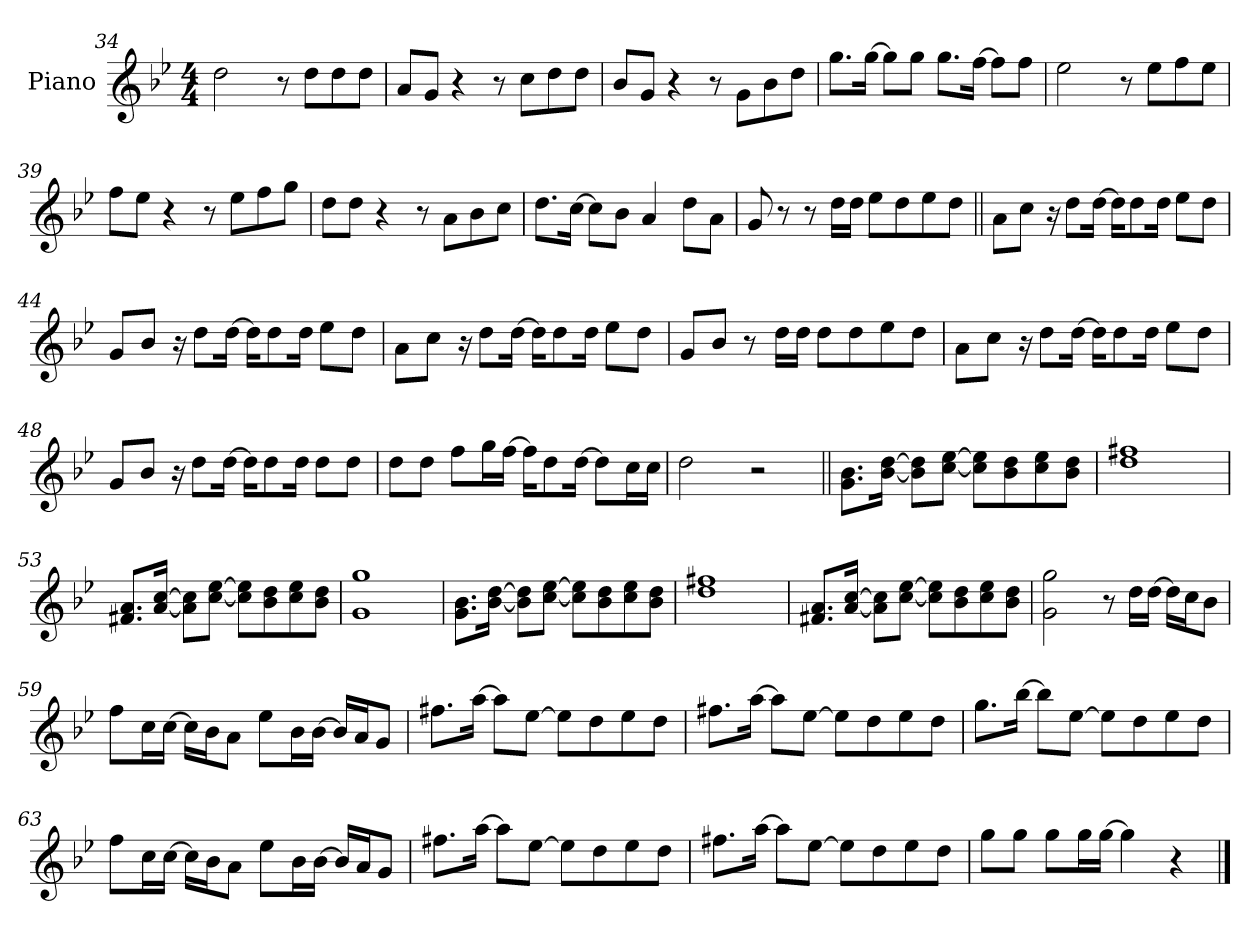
**kern
*part1
*staff1
*I"Piano
*I'Pno.
*clefG2
*k[b-e-]
*M4/4
=34
2dd
8r
8ddL
8dd
8ddJ
=35
8aL
8gJ
4r
8r
8ccL
8dd
8ddJ
=36
8b-L
8gJ
4r
8r
8gL
8b-
8ddJ
=37
8.ggL
[16ggJk
8ggL]
8ggJ
8.ggL
[16ffJk
8ffL]
8ffJ
=38
2ee-
8r
8ee-L
8ff
8ee-J
=39
8ffL
8ee-J
4r
8r
8ee-L
8ff
8ggJ
=40
8ddL
8ddJ
4r
8r
8aL
8b-
8ccJ
=41
8.ddL
[16ccJk
8ccL]
8b-J
4a
8ddL
8aJ
=42
8g
8r
8r
16ddLL
16ddJJ
8ee-L
8dd
8ee-
8ddJ
=43||
8aL
8ccJ
16r
8ddL
[16ddJk
16ddKL]
8dd
16ddJk
8ee-L
8ddJ
=44
8gL
8b-J
16r
8ddL
[16ddJk
16ddKL]
8dd
16ddJk
8ee-L
8ddJ
=45
8aL
8ccJ
16r
8ddL
[16ddJk
16ddKL]
8dd
16ddJk
8ee-L
8ddJ
=46
8gL
8b-J
8r
16ddLL
16ddJJ
8ddL
8dd
8ee-
8ddJ
=47
8aL
8ccJ
16r
8ddL
[16ddJk
16ddKL]
8dd
16ddJk
8ee-L
8ddJ
=48
8gL
8b-J
16r
8ddL
[16ddJk
16ddKL]
8dd
16ddJk
8ddL
8ddJ
=49
8ddL
8ddJ
8ffL
16ggL
[16ffJJ
16ffKL]
8dd
[16ddJk
8ddL]
16ccL
16ccJJ
=50
2dd
2r
=51||
8.g 8.b-L
[16b- [16ddJk
8b-] 8dd]L
[8cc [8ee-J
8cc] 8ee-]L
8b- 8dd
8cc 8ee-
8b- 8ddJ
=52
1dd 1ff#X
=53
8.f#X 8.aL
[16a [16ccJk
8a] 8cc]L
[8cc [8ee-J
8cc] 8ee-]L
8b- 8dd
8cc 8ee-
8b- 8ddJ
=54
1g 1gg
=55
8.g 8.b-L
[16b- [16ddJk
8b-] 8dd]L
[8cc [8ee-J
8cc] 8ee-]L
8b- 8dd
8cc 8ee-
8b- 8ddJ
=56
1dd 1ff#X
=57
8.f#X 8.aL
[16a [16ccJk
8a] 8cc]L
[8cc [8ee-J
8cc] 8ee-]L
8b- 8dd
8cc 8ee-
8b- 8ddJ
=58
2g 2gg
8r
16dd!LL
[16dd!JJ
16dd!LL]
16cc!J
8b-!J
=59
8ffL
16cc!L
[16cc!JJ
16cc!LL]
16b-!J
8a!J
8ee-L
16b-!L
[16b-!JJ
16b-!LL]
16a!J
8g!J
=60
8.ff#XL
[16aaJk
8aaL]
[8ee-J
8ee-L]
8dd
8ee-
8ddJ
=61
8.ff#XL
[16aaJk
8aaL]
[8ee-J
8ee-L]
8dd
8ee-
8ddJ
=62
8.ggL
[16bb-Jk
8bb-L]
[8ee-J
8ee-L]
8dd
8ee-
8ddJ
=63
8ffL
16cc!L
[16cc!JJ
16cc!LL]
16b-!J
8a!J
8ee-L
16b-!L
[16b-!JJ
16b-!LL]
16a!J
8g!J
=64
8.ff#XL
[16aaJk
8aaL]
[8ee-J
8ee-L]
8dd
8ee-
8ddJ
=65
8.ff#XL
[16aaJk
8aaL]
[8ee-J
8ee-L]
8dd
8ee-
8ddJ
=66
8ggL
8ggJ
8ggL
16ggL
[16ggJJ
4gg]
4r
==
*-
